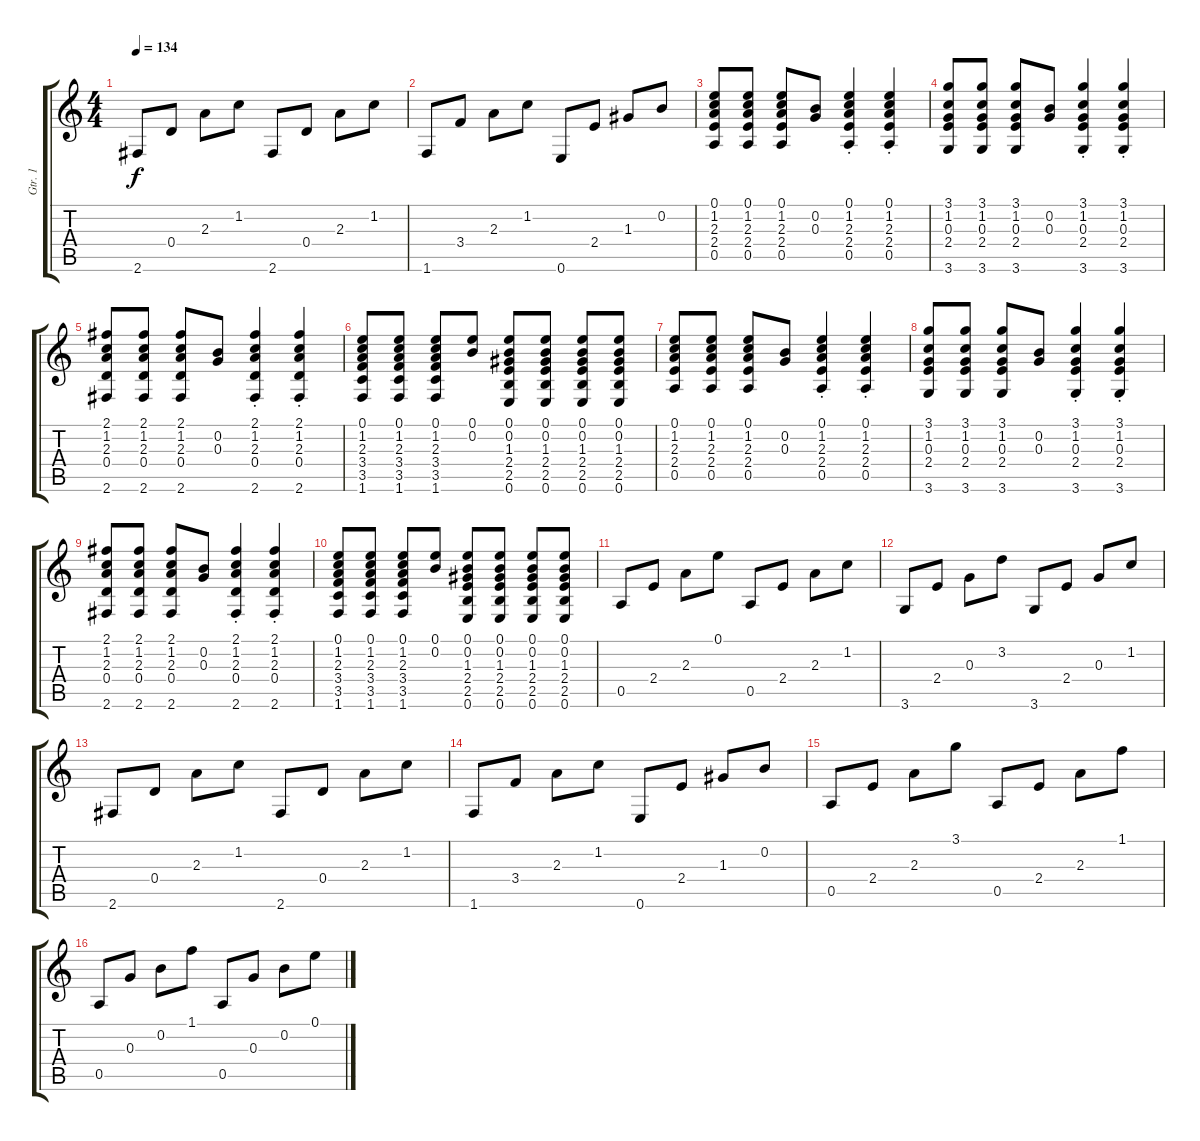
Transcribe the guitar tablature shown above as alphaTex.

\track ("Gtr. 1" "Gtr. 1") {instrument acousticguitarsteel}
\staff {score tabs}
\tuning (E4 B3 G3 D3 A2 E2) {hide}
\ts (4 4)
\tempo 134
\clef g2
\ks c
2.6.8{dy f} 0.4.8 2.3.8 1.2.8 2.6.8 0.4.8 2.3.8 1.2.8 |
1.6.8 3.4.8 2.3.8 1.2.8 0.6.8 2.4.8 1.3.8 0.2.8 |
(0.1 1.2 2.3 2.4 0.5).8 (0.1 1.2 2.3 2.4 0.5).8 (0.1 1.2 2.3 2.4 0.5).8 (0.2 0.3).8 (0.1{st} 1.2{st} 2.3{st} 2.4{st} 0.5{st}).4 (0.1{st} 1.2{st} 2.3{st} 2.4{st} 0.5{st}).4 |
(3.1 1.2 0.3 2.4 3.6).8 (3.1 1.2 0.3 2.4 3.6).8 (3.1 1.2 0.3 2.4 3.6).8 (0.2 0.3).8 (3.1{st} 1.2{st} 0.3{st} 2.4{st} 3.6{st}).4 (3.1{st} 1.2{st} 0.3{st} 2.4{st} 3.6{st}).4 |
(2.1 1.2 2.3 0.4 2.6).8 (2.1 1.2 2.3 0.4 2.6).8 (2.1 1.2 2.3 0.4 2.6).8 (0.2 0.3).8 (2.1{st} 1.2{st} 2.3{st} 0.4{st} 2.6{st}).4 (2.1{st} 1.2{st} 2.3{st} 0.4{st} 2.6{st}).4 |
(0.1 1.2 2.3 3.4 3.5 1.6).8 (0.1 1.2 2.3 3.4 3.5 1.6).8 (0.1 1.2 2.3 3.4 3.5 1.6).8 (0.1 0.2).8 (0.1 0.2 1.3 2.4 2.5 0.6).8 (0.1 0.2 1.3 2.4 2.5 0.6).8 (0.1 0.2 1.3 2.4 2.5 0.6).8 (0.1 0.2 1.3 2.4 2.5 0.6).8 |
(0.1 1.2 2.3 2.4 0.5).8 (0.1 1.2 2.3 2.4 0.5).8 (0.1 1.2 2.3 2.4 0.5).8 (0.2 0.3).8 (0.1{st} 1.2{st} 2.3{st} 2.4{st} 0.5{st}).4 (0.1{st} 1.2{st} 2.3{st} 2.4{st} 0.5{st}).4 |
(3.1 1.2 0.3 2.4 3.6).8 (3.1 1.2 0.3 2.4 3.6).8 (3.1 1.2 0.3 2.4 3.6).8 (0.2 0.3).8 (3.1{st} 1.2{st} 0.3{st} 2.4{st} 3.6{st}).4 (3.1{st} 1.2{st} 0.3{st} 2.4{st} 3.6{st}).4 |
(2.1 1.2 2.3 0.4 2.6).8 (2.1 1.2 2.3 0.4 2.6).8 (2.1 1.2 2.3 0.4 2.6).8 (0.2 0.3).8 (2.1{st} 1.2{st} 2.3{st} 0.4{st} 2.6{st}).4 (2.1{st} 1.2{st} 2.3{st} 0.4{st} 2.6{st}).4 |
(0.1 1.2 2.3 3.4 3.5 1.6).8 (0.1 1.2 2.3 3.4 3.5 1.6).8 (0.1 1.2 2.3 3.4 3.5 1.6).8 (0.1 0.2).8 (0.1 0.2 1.3 2.4 2.5 0.6).8 (0.1 0.2 1.3 2.4 2.5 0.6).8 (0.1 0.2 1.3 2.4 2.5 0.6).8 (0.1 0.2 1.3 2.4 2.5 0.6).8 |
0.5.8 2.4.8 2.3.8 0.1.8 0.5.8 2.4.8 2.3.8 1.2.8 |
3.6.8 2.4.8 0.3.8 3.2.8 3.6.8 2.4.8 0.3.8 1.2.8 |
2.6.8 0.4.8 2.3.8 1.2.8 2.6.8 0.4.8 2.3.8 1.2.8 |
1.6.8 3.4.8 2.3.8 1.2.8 0.6.8 2.4.8 1.3.8 0.2.8 |
0.5.8 2.4.8 2.3.8 3.1.8 0.5.8 2.4.8 2.3.8 1.1.8 |
0.5.8 0.3.8 0.2.8 1.1.8 0.5.8 0.3.8 0.2.8 0.1.8
